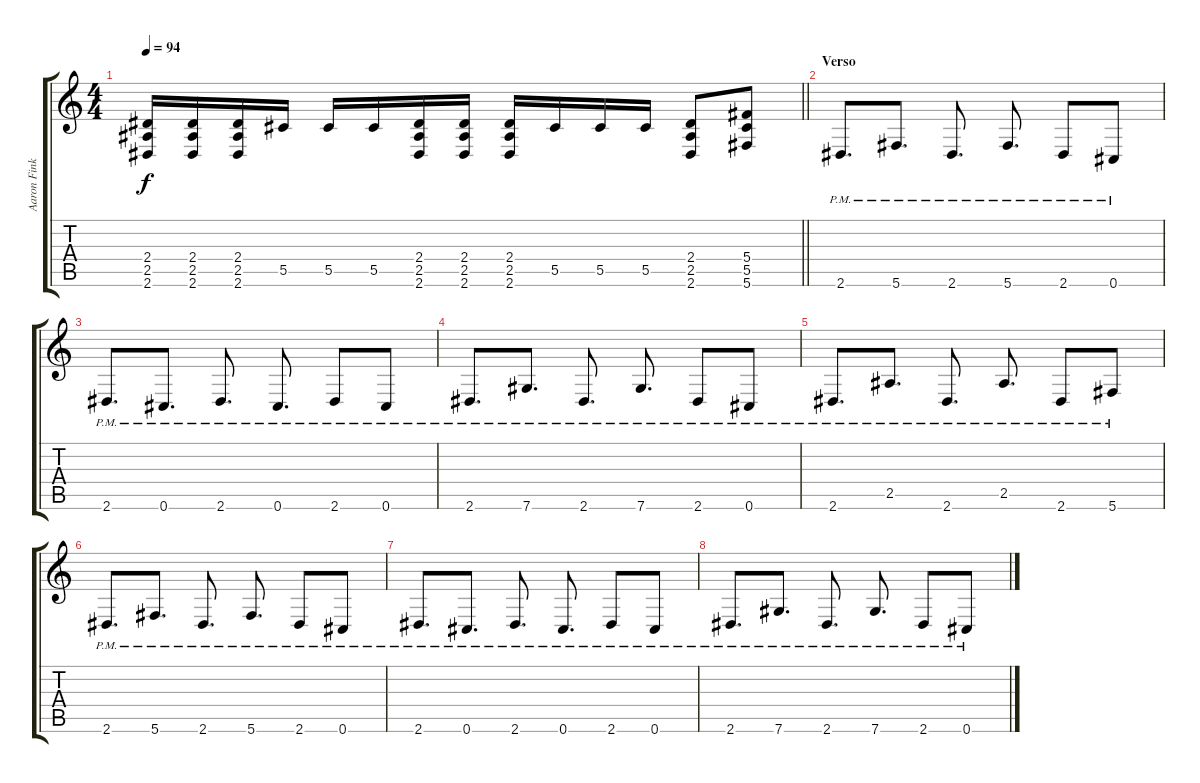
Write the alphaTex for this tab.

\track ("Aaron Fink" "Aaron Fink") {instrument distortionguitar}
\staff {score tabs}
\tuning (Eb4 Bb3 Gb3 Db3 Ab2 Db2) {hide}
\ts (4 4)
\tempo 94
\clef g2
\barLineRight lightlight
\ks c
(2.4 2.5 2.6).16{dy f} (2.4 2.5 2.6).16 (2.4 2.5 2.6).16 5.5.16 5.5.16 5.5.16 (2.4 2.5 2.6).16 (2.4 2.5 2.6).16 (2.4 2.5 2.6).16 5.5.16 5.5.16 5.5.16 (2.4 2.5 2.6).8 (5.4 5.5 5.6).8 |
\section ("" "Verso")
2.6{pm}.8{d} 5.6{pm}.8{d} 2.6{pm}.8{d} 5.6{pm}.8{d} 2.6{pm}.8 0.6{pm}.8 |
2.6{pm}.8{d} 0.6{pm}.8{d} 2.6{pm}.8{d} 0.6{pm}.8{d} 2.6{pm}.8 0.6{pm}.8 |
2.6{pm}.8{d} 7.6{pm}.8{d} 2.6{pm}.8{d} 7.6{pm}.8{d} 2.6{pm}.8 0.6{pm}.8 |
2.6{pm}.8{d} 2.5{pm}.8{d} 2.6{pm}.8{d} 2.5{pm}.8{d} 2.6{pm}.8 5.6{pm}.8 |
2.6{pm}.8{d} 5.6{pm}.8{d} 2.6{pm}.8{d} 5.6{pm}.8{d} 2.6{pm}.8 0.6{pm}.8 |
2.6{pm}.8{d} 0.6{pm}.8{d} 2.6{pm}.8{d} 0.6{pm}.8{d} 2.6{pm}.8 0.6{pm}.8 |
2.6{pm}.8{d} 7.6{pm}.8{d} 2.6{pm}.8{d} 7.6{pm}.8{d} 2.6{pm}.8 0.6{pm}.8
